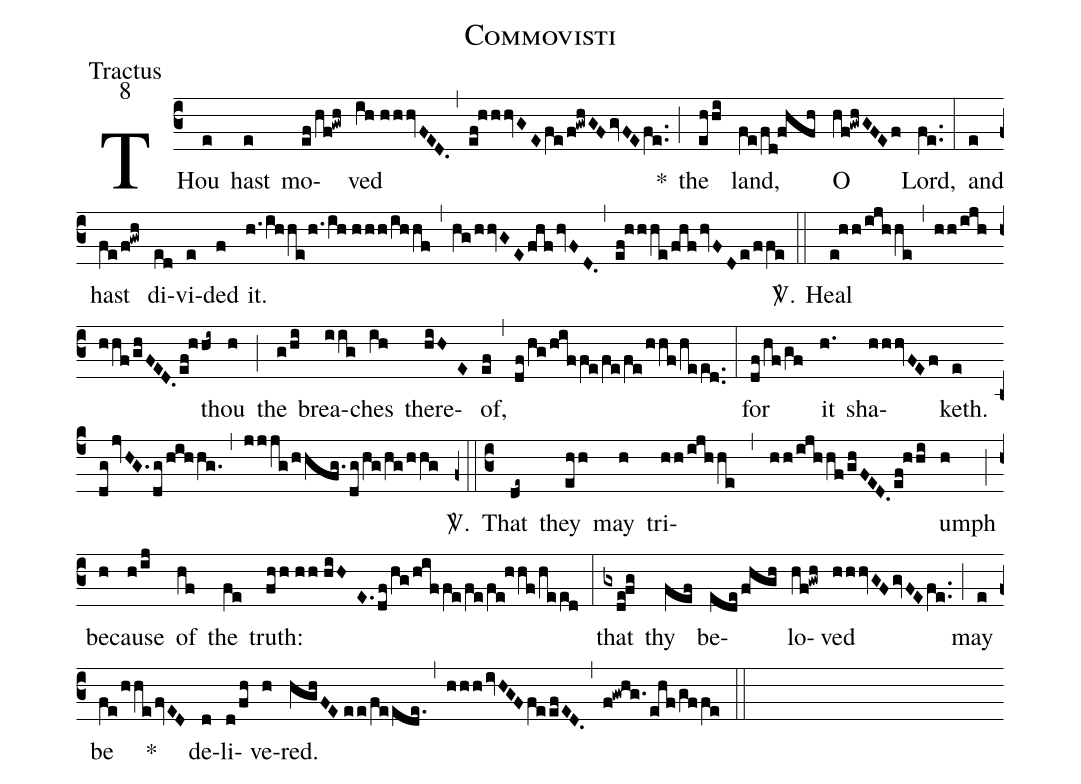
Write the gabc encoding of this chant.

name:Commovisti;
office-part:Tractus;
mode:8;
%%
(c3) THou(e) hast(e) mo(ef/hf!gwh)ved(ih//hhhvFED.0) (,) (ef!hhhvGE/fe/f!gwhGF/gvFE/fe..) *(;) the(ehhi) land,(fe/fd!fhfh) O(hf!gwhGFEf) Lord,(fe..) (:) and(e) hast(fe/f!gwh) di(ed)vi(e)ded(f) it.(h.1/ihhe/h.1/ih//hhh/ihhf) (,) (hg/hhvGE/fhf/hvFD.0) (,) (ef!hhhe/fhf/hvFD/e/ffe) <sp>V/</sp>.(::) Heal(e!hh/ijhhe) (,) (hh/ijhhhf/ghFED.0/ef!hhi~) thou(h) (;) the(g/hi) brea(iig)ches(ih) there(hiHE)of,(ef) (,) (df/hg/hiffe/fe/fe/hhf/heed..) (:) for(df/hf/gf) it(h.1) sha(hhhvFEf)keth.(e) (z0c4) (dg/jvHG.dg/hihhg.) (,) (jjjg/hhfg./dg/hg/hg/hhg) <sp>V/</sp>.(z0::c3) That(de~) they(ehh) may(h) tri(hh/ijhhe,hh/ijhhf/ghFED.0/ef!hhi)umph(h) (;) be(h)cause(h/ij) of(hf) the(fe) truth:(fhh//hh//hiHE./df/hg/hiffe/fe/fe!hhf/heed) (:) that(gxde!fg) thy(fef) be(ede/fhgh)lo(hf!gwh)ved(hhhvGF/gvFE/fe..) (;) may(e) be(fe/hhe/fvED) *() de(d)li(d/fh)ve(h)red.(hghFE//ee/feede.) (,) (hhh/ivHGF/feefED.0) (,) (f!gwhg./ehf/gffe) (::)
